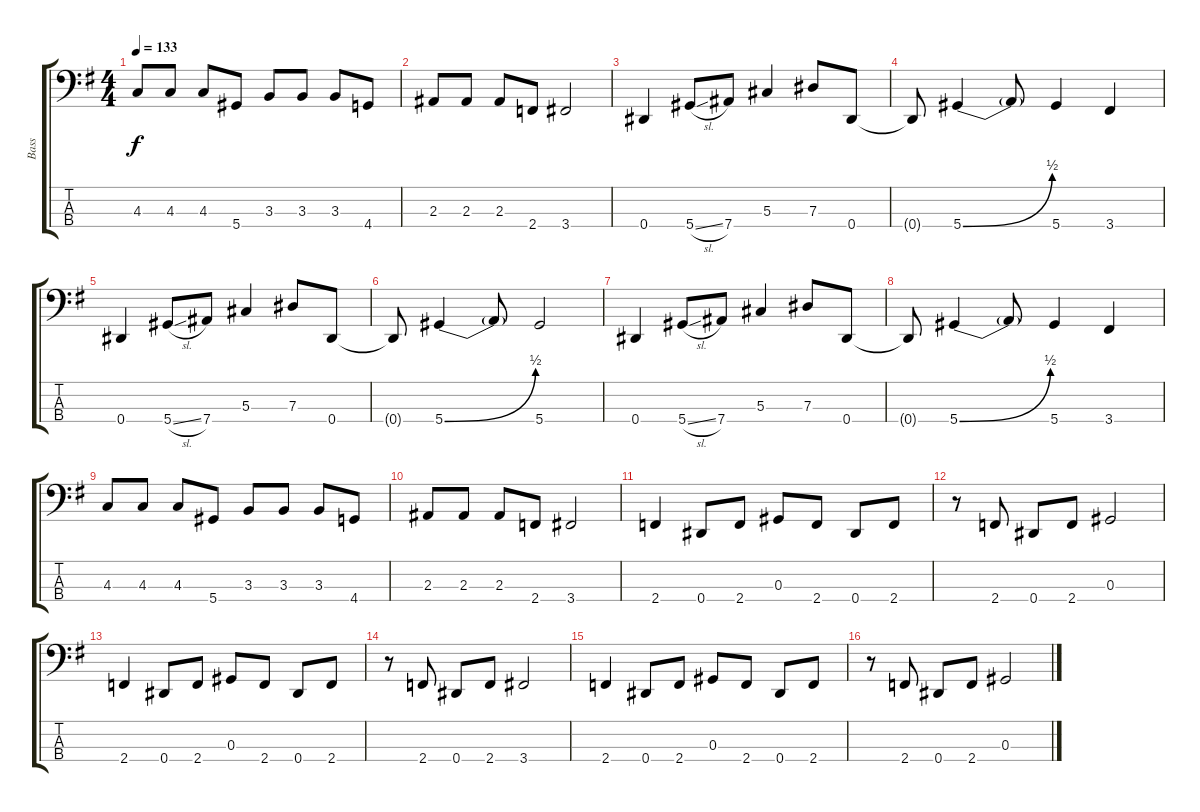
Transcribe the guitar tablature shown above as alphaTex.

\track ("Bass" "Bass") {instrument electricbasspick}
\staff {score tabs}
\tuning (Gb2 Db2 Ab1 Eb1) {hide}
\ts (4 4)
\tempo 133
\clef f4
\ks g
4.3.8{dy f} 4.3.8 4.3.8 5.4.8 3.3.8 3.3.8 3.3.8 4.4.8 |
2.3.8 2.3.8 2.3.8 2.4.8 3.4.2 |
0.4.4 5.4{sl}.8 7.4.8 5.3.4 7.3.8 0.4.8 |
0.4{t}.8 5.4{be (bend 0 0 60 2)}.4 5.4{t}.8 5.4.4 3.4.4 |
0.4.4 5.4{sl}.8 7.4.8 5.3.4 7.3.8 0.4.8 |
0.4{t}.8 5.4{be (bend 0 0 60 2)}.4 5.4{t}.8 5.4.2 |
0.4.4 5.4{sl}.8 7.4.8 5.3.4 7.3.8 0.4.8 |
0.4{t}.8 5.4{be (bend 0 0 60 2)}.4 5.4{t}.8 5.4.4 3.4.4 |
4.3.8 4.3.8 4.3.8 5.4.8 3.3.8 3.3.8 3.3.8 4.4.8 |
2.3.8 2.3.8 2.3.8 2.4.8 3.4.2 |
2.4.4 0.4.8 2.4.8 0.3.8 2.4.8 0.4.8 2.4.8 |
r.8 2.4.8 0.4.8 2.4.8 0.3.2 |
2.4.4 0.4.8 2.4.8 0.3.8 2.4.8 0.4.8 2.4.8 |
r.8 2.4.8 0.4.8 2.4.8 3.4.2 |
2.4.4 0.4.8 2.4.8 0.3.8 2.4.8 0.4.8 2.4.8 |
r.8 2.4.8 0.4.8 2.4.8 0.3.2
